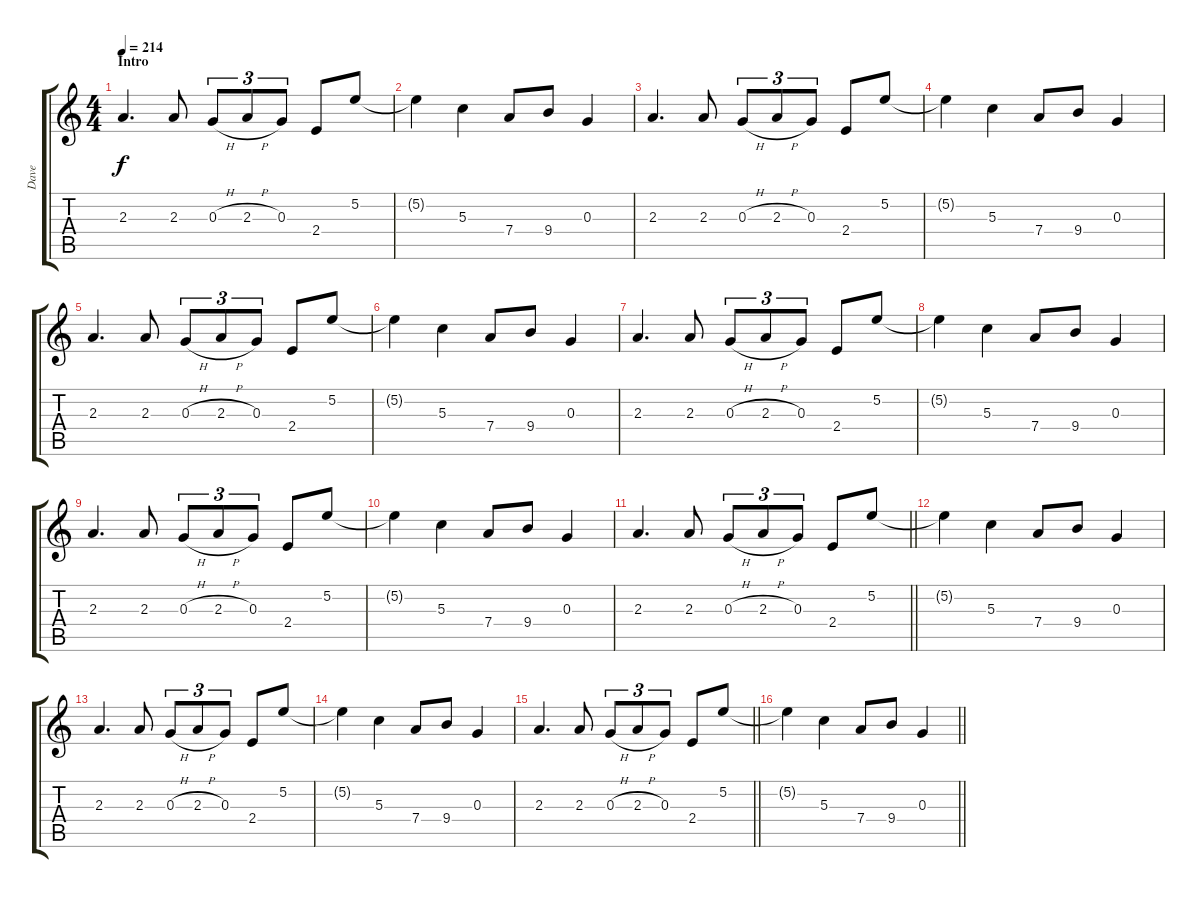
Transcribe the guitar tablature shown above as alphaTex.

\track ("Dave" "Dave") {instrument distortionguitar}
\staff {score tabs}
\tuning (E4 B3 G3 D3 A2 E2) {hide}
\ts (4 4)
\section ("" "Intro")
\tempo 214
\clef g2
\ks c
2.3.4{d dy f instrument distortionguitar} 2.3.8 0.3{h}.8{tu (3 2)} 2.3{h}.8{tu (3 2)} 0.3.8{tu (3 2)} 2.4.8 5.2.8 |
5.2{t}.4 5.3.4 7.4.8 9.4.8 0.3.4 |
2.3.4{d} 2.3.8 0.3{h}.8{tu (3 2)} 2.3{h}.8{tu (3 2)} 0.3.8{tu (3 2)} 2.4.8 5.2.8 |
5.2{t}.4 5.3.4 7.4.8 9.4.8 0.3.4 |
2.3.4{d} 2.3.8 0.3{h}.8{tu (3 2)} 2.3{h}.8{tu (3 2)} 0.3.8{tu (3 2)} 2.4.8 5.2.8 |
5.2{t}.4 5.3.4 7.4.8 9.4.8 0.3.4 |
2.3.4{d} 2.3.8 0.3{h}.8{tu (3 2)} 2.3{h}.8{tu (3 2)} 0.3.8{tu (3 2)} 2.4.8 5.2.8 |
5.2{t}.4 5.3.4 7.4.8 9.4.8 0.3.4 |
2.3.4{d} 2.3.8 0.3{h}.8{tu (3 2)} 2.3{h}.8{tu (3 2)} 0.3.8{tu (3 2)} 2.4.8 5.2.8 |
5.2{t}.4 5.3.4 7.4.8 9.4.8 0.3.4 |
\barLineRight lightlight
2.3.4{d} 2.3.8 0.3{h}.8{tu (3 2)} 2.3{h}.8{tu (3 2)} 0.3.8{tu (3 2)} 2.4.8 5.2.8 |
5.2{t}.4 5.3.4 7.4.8 9.4.8 0.3.4 |
2.3.4{d} 2.3.8 0.3{h}.8{tu (3 2)} 2.3{h}.8{tu (3 2)} 0.3.8{tu (3 2)} 2.4.8 5.2.8 |
5.2{t}.4 5.3.4 7.4.8 9.4.8 0.3.4 |
\barLineRight lightlight
2.3.4{d} 2.3.8 0.3{h}.8{tu (3 2)} 2.3{h}.8{tu (3 2)} 0.3.8{tu (3 2)} 2.4.8 5.2.8 |
\barLineRight lightlight
5.2{t}.4 5.3.4 7.4.8 9.4.8 0.3.4
